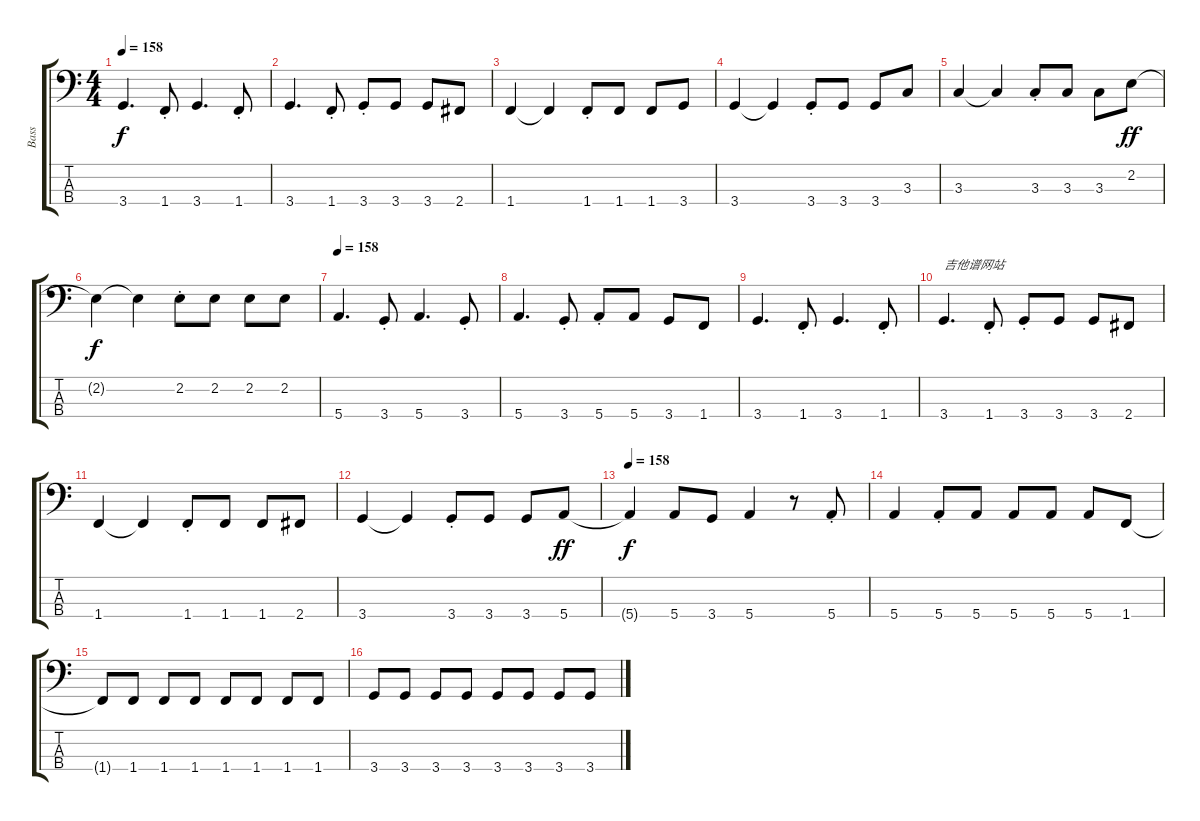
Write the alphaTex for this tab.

\track ("Bass" "Bass") {instrument electricbassfinger}
\staff {score tabs}
\tuning (G2 D2 A1 E1) {hide}
\ts (4 4)
\tempo 158
\clef f4
\ks c
3.4.4{d dy f} 1.4{st}.8 3.4.4{d} 1.4{st}.8 |
3.4.4{d} 1.4{st}.8 3.4{st}.8 3.4.8 3.4.8 2.4.8 |
1.4.4 1.4{t}.4 1.4{st}.8 1.4.8 1.4.8 3.4.8 |
3.4.4 3.4{t}.4 3.4{st}.8 3.4.8 3.4.8 3.3.8 |
3.3.4 3.3{t}.4 3.3{st}.8 3.3.8 3.3.8 2.2.8{dy ff} |
2.2{t}.4{dy f} 2.2{t}.4 2.2{st}.8 2.2.8 2.2.8 2.2.8 |
\tempo 158
5.4.4{d} 3.4{st}.8 5.4.4{d} 3.4{st}.8 |
5.4.4{d} 3.4{st}.8 5.4{st}.8 5.4.8 3.4.8 1.4.8 |
3.4.4{d} 1.4{st}.8 3.4.4{d} 1.4{st}.8 |
3.4.4{d txt "吉他谱网站"} 1.4{st}.8 3.4{st}.8 3.4.8 3.4.8 2.4.8 |
1.4.4 1.4{t}.4 1.4{st}.8 1.4.8 1.4.8 2.4.8 |
3.4.4 3.4{t}.4 3.4{st}.8 3.4.8 3.4.8 5.4.8{dy ff} |
\tempo 158
5.4{t}.4{dy f} 5.4.8 3.4.8 5.4.4 r.8 5.4{st}.8 |
5.4.4 5.4{st}.8 5.4.8 5.4.8 5.4.8 5.4.8 1.4.8 |
1.4{t}.8 1.4.8 1.4.8 1.4.8 1.4.8 1.4.8 1.4.8 1.4.8 |
3.4.8 3.4.8 3.4.8 3.4.8 3.4.8 3.4.8 3.4.8 3.4.8
